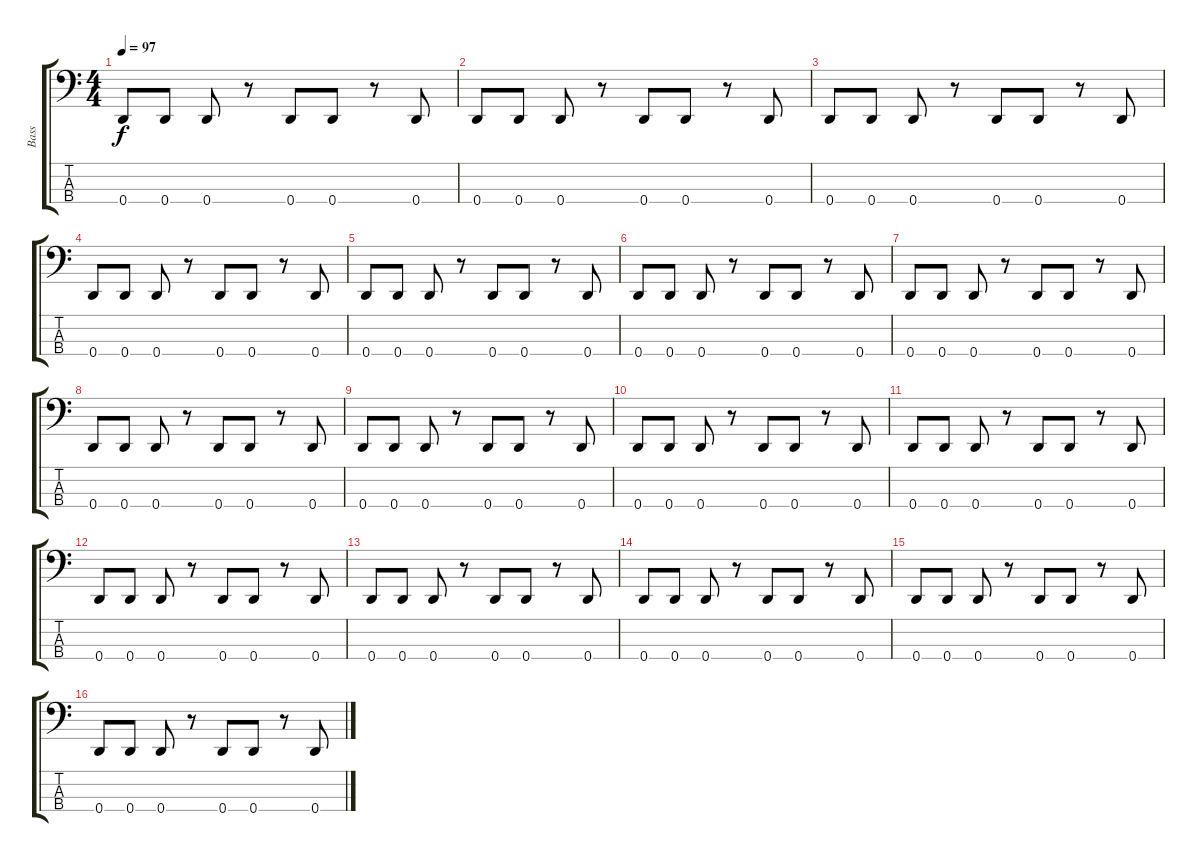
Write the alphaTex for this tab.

\track ("Bass" "Bass") {instrument electricbassfinger}
\staff {score tabs}
\tuning (G2 D2 A1 D1) {hide}
\ts (4 4)
\tempo 97
\clef f4
\ks c
0.4.8{dy f} 0.4.8 0.4.8 r.8 0.4.8 0.4.8 r.8 0.4.8 |
0.4.8 0.4.8 0.4.8 r.8 0.4.8 0.4.8 r.8 0.4.8 |
0.4.8 0.4.8 0.4.8 r.8 0.4.8 0.4.8 r.8 0.4.8 |
0.4.8 0.4.8 0.4.8 r.8 0.4.8 0.4.8 r.8 0.4.8 |
0.4.8 0.4.8 0.4.8 r.8 0.4.8 0.4.8 r.8 0.4.8 |
0.4.8 0.4.8 0.4.8 r.8 0.4.8 0.4.8 r.8 0.4.8 |
0.4.8 0.4.8 0.4.8 r.8 0.4.8 0.4.8 r.8 0.4.8 |
0.4.8 0.4.8 0.4.8 r.8 0.4.8 0.4.8 r.8 0.4.8 |
0.4.8 0.4.8 0.4.8 r.8 0.4.8 0.4.8 r.8 0.4.8 |
0.4.8 0.4.8 0.4.8 r.8 0.4.8 0.4.8 r.8 0.4.8 |
0.4.8 0.4.8 0.4.8 r.8 0.4.8 0.4.8 r.8 0.4.8 |
0.4.8 0.4.8 0.4.8 r.8 0.4.8 0.4.8 r.8 0.4.8 |
0.4.8 0.4.8 0.4.8 r.8 0.4.8 0.4.8 r.8 0.4.8 |
0.4.8 0.4.8 0.4.8 r.8 0.4.8 0.4.8 r.8 0.4.8 |
0.4.8 0.4.8 0.4.8 r.8 0.4.8 0.4.8 r.8 0.4.8 |
0.4.8 0.4.8 0.4.8 r.8 0.4.8 0.4.8 r.8 0.4.8
